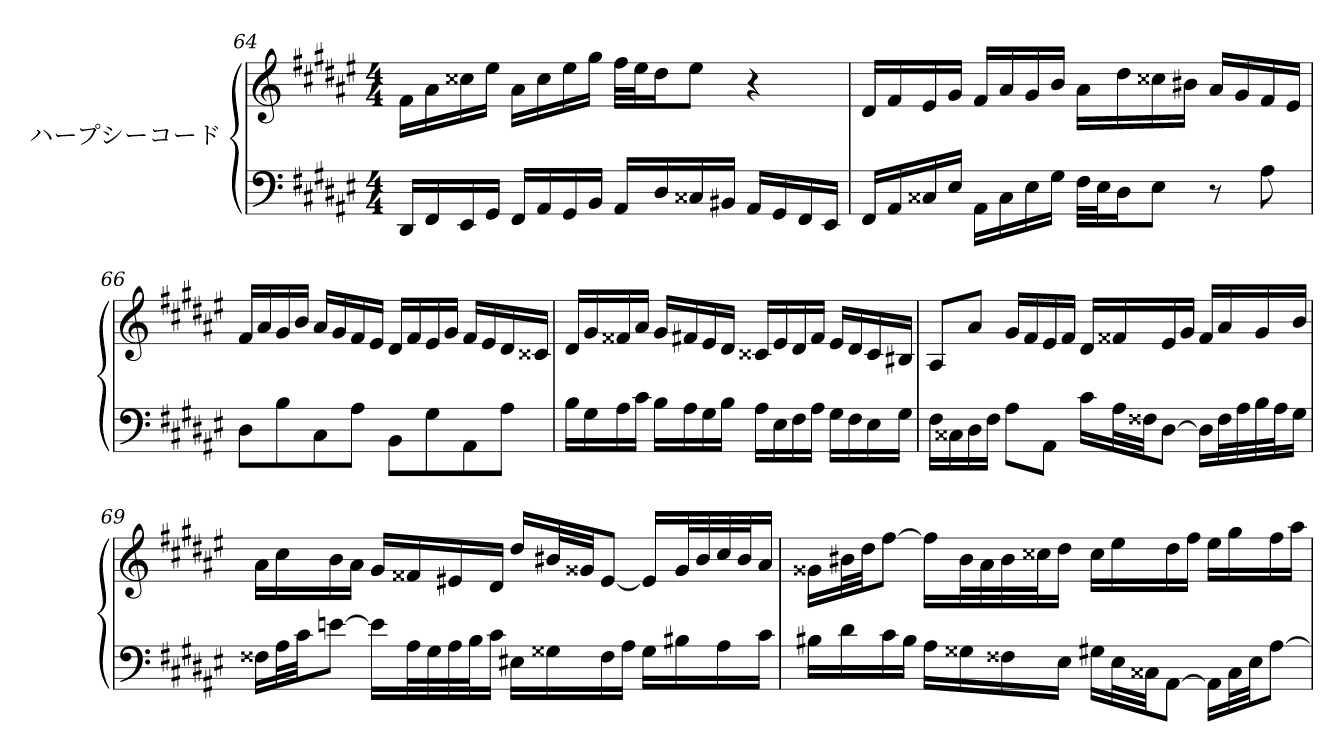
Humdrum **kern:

**kern	**kern
*part1	*part1
*staff2	*staff1
*I"ハープシーコード	*
*clefF4	*clefG2
*k[f#c#g#d#a#e#]	*k[f#c#g#d#a#e#]
*M4/4	*M4/4
=64	=64
16DD#/LL	16f#\LL
16FF#/	16a#\
16EE#/	16cc##X\
16GG#/JJ	16ee#\JJ
16FF#/LL	16a#\LL
16AA#/	16cc##\
16GG#/	16ee#\
16BB/JJ	16gg#\JJ
16AA#/LL	32ff#\LLL
.	32ee#\J
16D#/	16dd#\J
16C##X/	8ee#\J
16BB#X/JJ	.
16AA#/LL	4r
16GG#/	.
16FF#/	.
16EE#/JJ	.
!!LO:LB:g=z
=65	=65
16FF#/LL	16d#/LL
16AA#/	16f#/
16C##X/	16e#/
16E#/JJ	16g#/JJ
16AA#\LL	16f#/LL
16C##\	16a#/
16E#\	16g#/
16G#\JJ	16b/JJ
32F#\LLL	16a#\LL
32E#\J	.
16D#\J	16dd#\
8E#\J	16cc##X\
.	16b#X\JJ
8r	16a#/LL
.	16g#/
8A#\	16f#/
.	16e#/JJ
=66	=66
8D#\L	16f#/LL
.	16a#/
8B\	16g#/
.	16b/JJ
8C#\	16a#/LL
.	16g#/
8A#\J	16f#/
.	16e#/JJ
8BB\L	16d#/LL
.	16f#/
8G#\	16e#/
.	16g#/JJ
8AA#\	16f#/LL
.	16e#/
8A#\J	16d#/
.	16c##X/JJ
!!LO:LB:g=z
=67	=67
16B\LL	16d#/LL
16G#\	16g#/
16A#\	16f##X/
16c#\JJ	16a#/JJ
16B\LL	16g#/LL
16A#\	16f#X/
16G#\	16e#/
16B\JJ	16d#/JJ
16A#\LL	16c##X/LL
16E#\	16e#/
16F#\	16d#/
16A#\JJ	16f#/JJ
16G#\LL	16e#/LL
16F#\	16d#/
16E#\	16c##/
16G#\JJ	16B#X/JJ
=68	=68
16F#\LL	8A#/L
16C##X\	.
16D#\	8a#/J
16F#\JJ	.
8A#\L	16g#/LL
.	16f#/
8AA#\J	16e#/
.	16f#/JJ
16c#\LL	16d#/LL
32A#\L	16f##X/
32F##X\JJ	.
[8D#\J	16e#/
.	16g#/JJ
16D#\LL]	16f##/LL
32F##\L	16a#/
32A#\	.
32B\	16g#/
32A#\J	.
16G#\JJ	16b/JJ
!!LO:LB:g=z
=69	=69
16F##X\LL	16a#\LL
32A#\L	16cc#\
32c#\JJ	.
[8en\J	16b\
.	16a#\JJ
16e\LL]	16g#/LL
32A#\L	16f##X/
32G#\	.
32A#\	16e#X/
32B\J	.
16c#\JJ	16d#/JJ
16E#X\LL	16dd#/LL
16G##X\	32b#X/L
.	32g##X/JJ
16F##\	[8e#/J
16A#\JJ	.
16G##\LL	16e#/LL]
16B#X\	32g##/L
.	32b#/
16A#\	32cc#/
.	32b#/J
16c#\JJ	16a#/JJ
!!LO:LB:g=z
=70	=70
16B#X\LL	16g##X\LL
16d#\	32b#X\L
.	32dd#\JJ
16c#\	[8ff#\J
16B#\JJ	.
16A#\LL	16ff#\LL]
16G##X\	32b#\L
.	32a#\
16F##X\	32b#\
.	32cc##X\J
16E#\JJ	16dd#\JJ
16G#X\LL	16cc##\LL
32E#\L	16ee#\
32C##X\JJ	.
[8AA#\J	16dd#\
.	16ff#\JJ
16AA#\LL]	16ee#\LL
32C##\L	16gg#\
32E#\JJ	.
[8A#\J	16ff#\
.	16aa#\JJ
=	=
*-	*-
